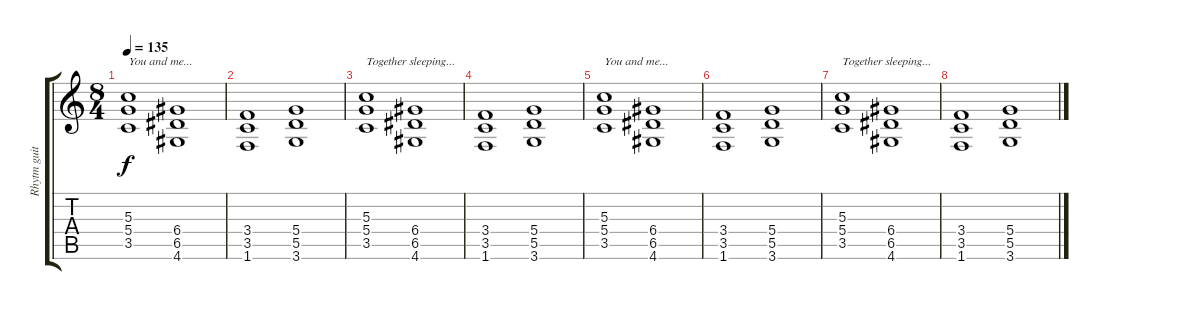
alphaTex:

\track ("Rhytm guitar 2" "Rhytm guit") {instrument distortionguitar}
\staff {score tabs}
\tuning (E4 B3 G3 D3 A2 E2) {hide}
\ts (8 4)
\tempo 135
\clef g2
\ks c
(5.3 5.4 3.5).1{txt "You and me..." dy f} (6.4 6.5 4.6).1 |
(3.4 3.5 1.6).1{volume 5} (5.4 5.5 3.6).1 |
(5.3 5.4 3.5).1{txt "Together sleeping..."} (6.4 6.5 4.6).1 |
(3.4 3.5 1.6).1{volume 2} (5.4 5.5 3.6).1 |
(5.3 5.4 3.5).1{txt "You and me..."} (6.4 6.5 4.6).1 |
(3.4 3.5 1.6).1{volume 0} (5.4 5.5 3.6).1 |
(5.3 5.4 3.5).1{txt "Together sleeping..."} (6.4 6.5 4.6).1 |
(3.4 3.5 1.6).1 (5.4 5.5 3.6).1
